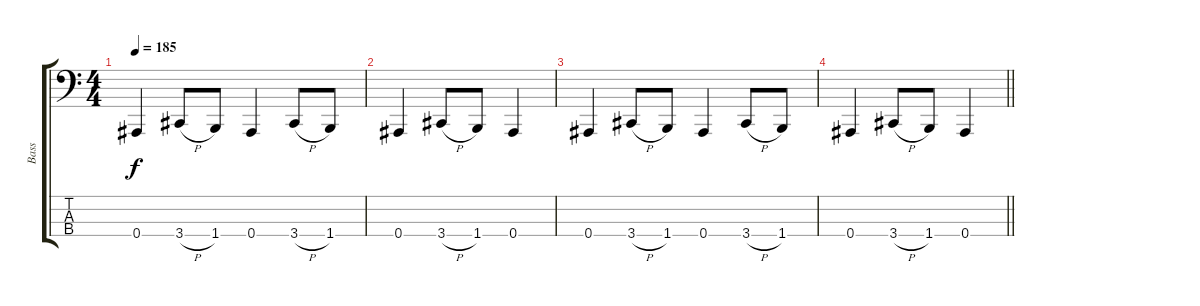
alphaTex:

\track ("Bass" "Bass") {instrument electricbasspick}
\staff {score tabs}
\tuning (Eb2 Bb1 F1 Bb0) {hide}
\ts (4 4)
\tempo 185
\clef f4
\ks c
0.4.4{dy f} 3.4{h}.8 1.4.8 0.4.4 3.4{h}.8 1.4.8 |
0.4.4 3.4{h}.8 1.4.8 0.4.4 |
0.4.4 3.4{h}.8 1.4.8 0.4.4 3.4{h}.8 1.4.8 |
\barLineRight lightlight
0.4.4 3.4{h}.8 1.4.8 0.4.4
